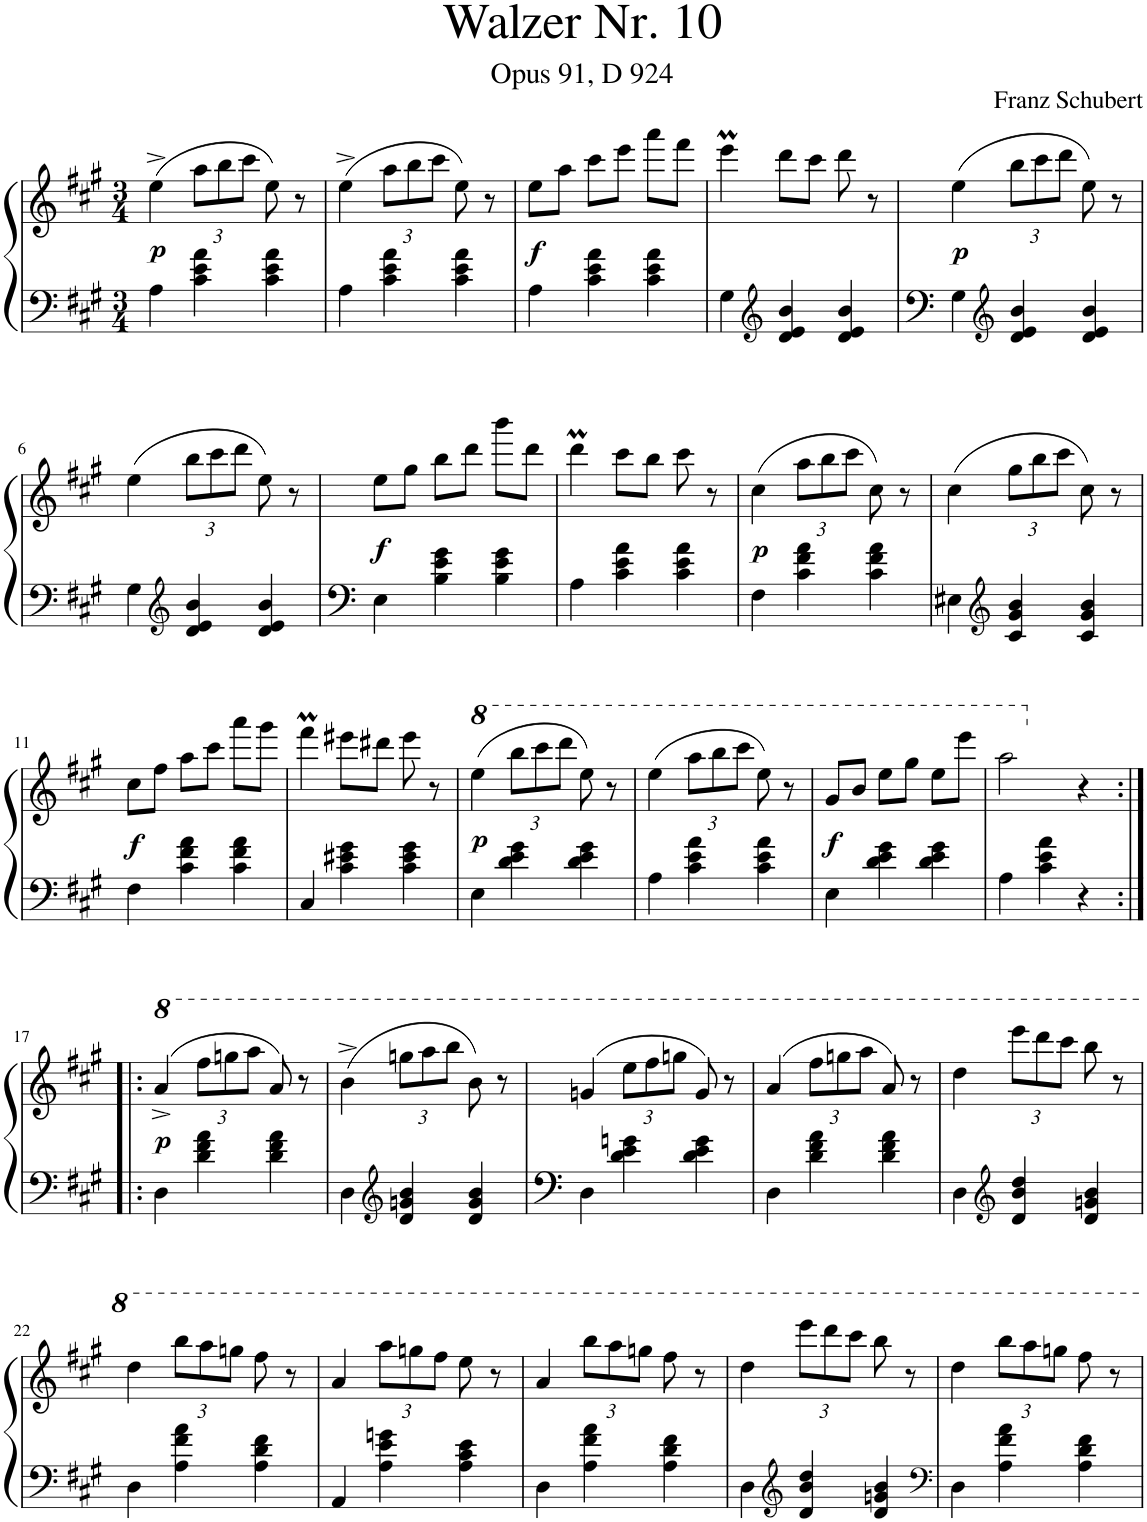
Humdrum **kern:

**kern	**kern	**dynam
*part1	*part1	*part1
*staff2	*staff1	*staff1/2
*I"Piano	*	*
*I'Pno.	*	*
*clefF4	*clefG2	*
*k[f#c#g#]	*k[f#c#g#]	*
*M3/4	*M3/4	*
=1	=1	=1
!	!	!LO:DY:b
4A\	(4ee^\	p
*	*Xbrackettup	*
4c#\ 4e\ 4a\	12aa\L	.
.	12bb\	.
.	12ccc#\J	.
4c#\ 4e\ 4a\	8ee\)	.
.	8r	.
=2	=2	=2
4A\	(4ee^\	.
4c#\ 4e\ 4a\	12aa\L	.
.	12bb\	.
.	12ccc#\J	.
4c#\ 4e\ 4a\	8ee\)	.
.	8r	.
=3	=3	=3
!	!	!LO:DY:b
4A\	8ee\L	f
.	8aa\J	.
4c#\ 4e\ 4a\	8ccc#\L	.
.	8eee\J	.
4c#\ 4e\ 4a\	8aaa\L	.
.	8fff#\J	.
=4	=4	=4
4G#\	4eeeM\	.
*clefG2	*	*
4d/ 4e/ 4b/	8ddd\L	.
.	8ccc#\J	.
4d/ 4e/ 4b/	8ddd\	.
.	8r	.
=5	=5	=5
!	!	!LO:DY:b
4G#\	(4ee\	p
*clefG2	*	*
4d/ 4e/ 4b/	12bb\L	.
.	12ccc#\	.
.	12ddd\J	.
4d/ 4e/ 4b/	8ee\)	.
.	8r	.
!!LO:LB:g=z
=6	=6	=6
4G#\	(4ee\	.
*clefG2	*	*
4d/ 4e/ 4b/	12bb\L	.
.	12ccc#\	.
.	12ddd\J	.
4d/ 4e/ 4b/	8ee\)	.
.	8r	.
=7	=7	=7
!	!	!LO:DY:b
4E\	8ee\L	f
.	8gg#\J	.
4B\ 4e\ 4g#\	8bb\L	.
.	8ddd\J	.
4B\ 4e\ 4g#\	8bbb\L	.
.	8ddd\J	.
=8	=8	=8
4A\	4dddM\	.
4c#\ 4e\ 4a\	8ccc#\L	.
.	8bb\J	.
4c#\ 4e\ 4a\	8ccc#\	.
.	8r	.
=9	=9	=9
!	!	!LO:DY:b
4F#\	(4cc#\	p
4c#\ 4f#\ 4a\	12aa\L	.
.	12bb\	.
.	12ccc#\J	.
4c#\ 4f#\ 4a\	8cc#\)	.
.	8r	.
=10	=10	=10
4E#X\	(4cc#\	.
*clefG2	*	*
4c#/ 4g#/ 4b/	12gg#\L	.
.	12bb\	.
.	12ccc#\J	.
4c#/ 4g#/ 4b/	8cc#\)	.
.	8r	.
!!LO:LB:g=z
=11	=11	=11
!	!	!LO:DY:b
4F#\	8cc#\L	f
.	8ff#\J	.
4c#\ 4f#\ 4a\	8aa\L	.
.	8ccc#\J	.
4c#\ 4f#\ 4a\	8aaa\L	.
.	8ggg#\J	.
=12	=12	=12
4C#/	4fff#M\	.
4c#\ 4e#X\ 4g#\	8eee#X\L	.
.	8ddd#X\J	.
4c#\ 4e#\ 4g#\	8eee#\	.
.	8r	.
=13	=13	=13
*	*8va	*
!	!	!LO:DY:b
4E\	(4eee\	p
4d\ 4e\ 4g#\	12bbb\L	.
.	12cccc#\	.
.	12dddd\J	.
4d\ 4e\ 4g#\	8eee\)	.
.	8r	.
=14	=14	=14
4A\	(4eee\	.
4c#\ 4e\ 4a\	12aaa\L	.
.	12bbb\	.
.	12cccc#\J	.
4c#\ 4e\ 4a\	8eee\)	.
.	8r	.
=15	=15	=15
!	!	!LO:DY:b
4E\	8gg#/L	f
.	8bb/J	.
4d\ 4e\ 4g#\	8eee\L	.
.	8ggg#\J	.
4d\ 4e\ 4g#\	8eee\L	.
.	8eeee\J	.
=16	=16	=16
4A\	2aaa\	.
4c#\ 4e\ 4a\	.	.
*	*X8va	*
4r	4r	.
!!LO:LB:g=z
=17:|!|:	=17:|!|:	=17:|!|:
!	!	!LO:DY:b
4D\	(4aa^/	p
4d\ 4f#\ 4a\	12fff#\L	.
.	12gggn\	.
.	12aaa\J	.
4d\ 4f#\ 4a\	8aa/)	.
.	8r	.
=18	=18	=18
4D\	(4bb^\	.
*clefG2	*	*
4d/ 4gn/ 4b/	12gggn\L	.
.	12aaa\	.
.	12bbb\J	.
4d/ 4g/ 4b/	8bb\)	.
.	8r	.
=19	=19	=19
4D\	(4ggn/	.
4d\ 4e\ 4gn\	12eee\L	.
.	12fff#\	.
.	12gggn\J	.
4d\ 4e\ 4g\	8gg/)	.
.	8r	.
=20	=20	=20
4D\	(4aa/	.
4d\ 4f#\ 4a\	12fff#\L	.
.	12gggn\	.
.	12aaa\J	.
4d\ 4f#\ 4a\	8aa/)	.
.	8r	.
=21	=21	=21
4D\	4ddd\	.
*clefG2	*	*
4d/ 4b/ 4dd/	12eeee\L	.
.	12dddd\	.
.	12cccc#\J	.
4d/ 4gn/ 4b/	8bbb\	.
.	8r	.
!!LO:LB:g=z
=22	=22	=22
4D\	4ddd\	.
4A\ 4f#\ 4a\	12bbb\L	.
.	12aaa\	.
.	12gggn\J	.
4A\ 4d\ 4f#\	8fff#\	.
.	8r	.
=23	=23	=23
4AA/	4aa/	.
4A\ 4e\ 4gn\	12aaa\L	.
.	12gggn\	.
.	12fff#\J	.
4A\ 4c#\ 4e\	8eee\	.
.	8r	.
=24	=24	=24
4D\	4aa/	.
4A\ 4f#\ 4a\	12bbb\L	.
.	12aaa\	.
.	12gggn\J	.
4A\ 4d\ 4f#\	8fff#\	.
.	8r	.
=25	=25	=25
4D\	4ddd\	.
*clefG2	*	*
4d/ 4b/ 4dd/	12eeee\L	.
.	12dddd\	.
.	12cccc#\J	.
4d/ 4gn/ 4b/	8bbb\	.
.	8r	.
=26	=26	=26
*clefF4	*	*
4D\	4ddd\	.
4A\ 4f#\ 4a\	12bbb\L	.
.	12aaa\	.
.	12gggn\J	.
4A\ 4d\ 4f#\	8fff#\	.
.	8r	.
=	=	=
*-	*-	*-
